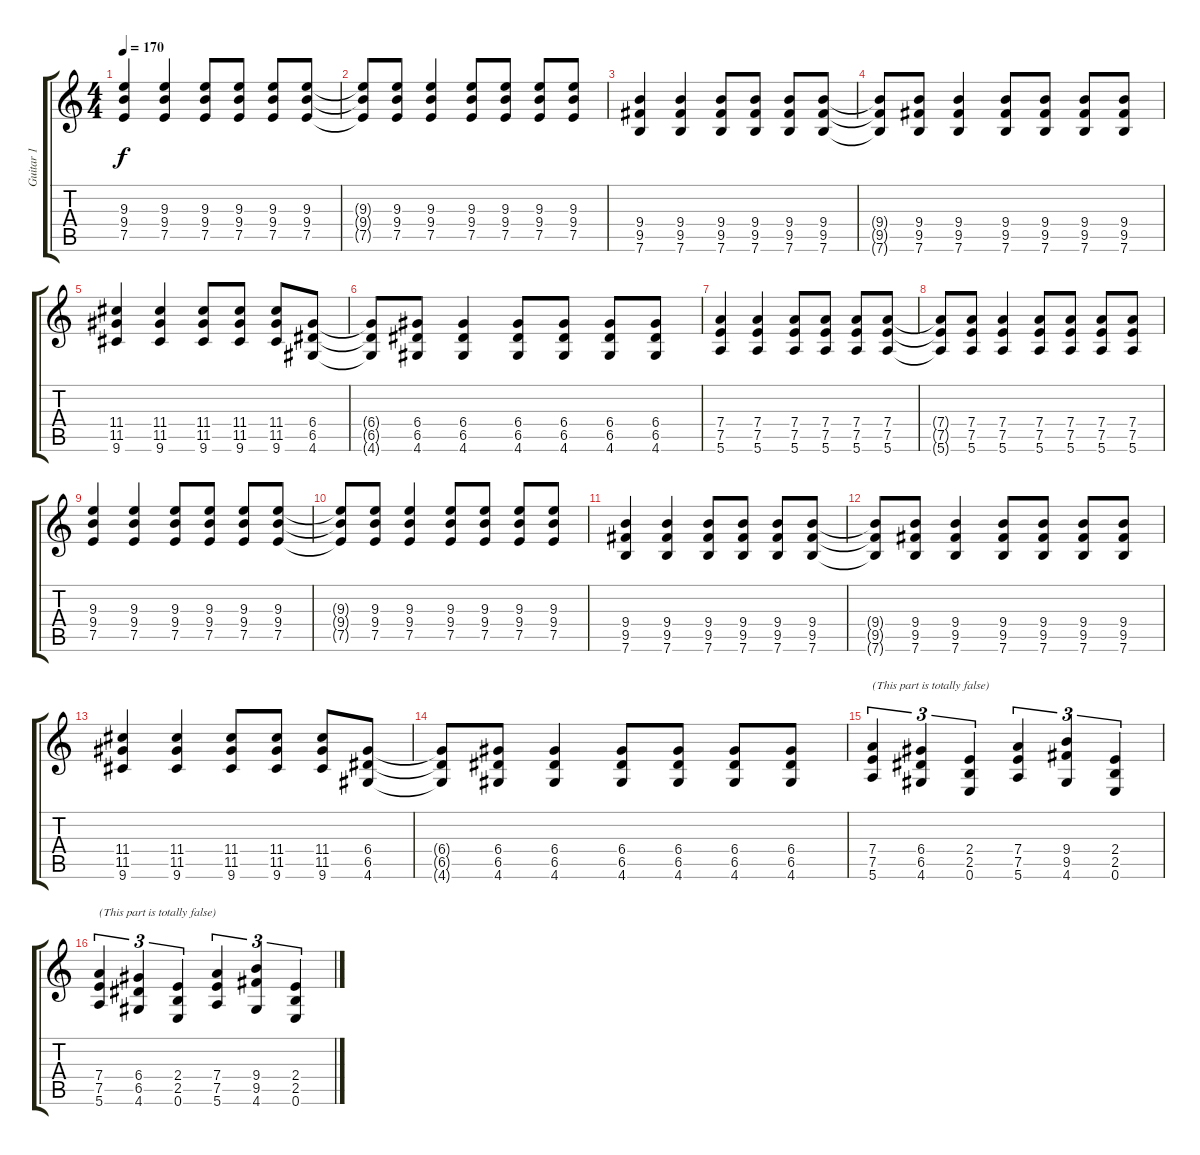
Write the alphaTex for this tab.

\track ("Guitar 1" "Guitar 1") {instrument overdrivenguitar}
\staff {score tabs}
\tuning (E4 B3 G3 D3 A2 E2) {hide}
\ts (4 4)
\tempo 170
\clef g2
\ks c
(9.3 9.4 7.5).4{dy f} (9.3 9.4 7.5).4 (9.3 9.4 7.5).8 (9.3 9.4 7.5).8 (9.3 9.4 7.5).8 (9.3 9.4 7.5).8 |
(9.3{t} 9.4{t} 7.5{t}).8 (9.3 9.4 7.5).8 (9.3 9.4 7.5).4 (9.3 9.4 7.5).8 (9.3 9.4 7.5).8 (9.3 9.4 7.5).8 (9.3 9.4 7.5).8 |
(9.4 9.5 7.6).4 (9.4 9.5 7.6).4 (9.4 9.5 7.6).8 (9.4 9.5 7.6).8 (9.4 9.5 7.6).8 (9.4 9.5 7.6).8 |
(9.4{t} 9.5{t} 7.6{t}).8 (9.4 9.5 7.6).8 (9.4 9.5 7.6).4 (9.4 9.5 7.6).8 (9.4 9.5 7.6).8 (9.4 9.5 7.6).8 (9.4 9.5 7.6).8 |
(11.4 11.5 9.6).4 (11.4 11.5 9.6).4 (11.4 11.5 9.6).8 (11.4 11.5 9.6).8 (11.4 11.5 9.6).8 (6.4 6.5 4.6).8 |
(6.4{t} 6.5{t} 4.6{t}).8 (6.4 6.5 4.6).8 (6.4 6.5 4.6).4 (6.4 6.5 4.6).8 (6.4 6.5 4.6).8 (6.4 6.5 4.6).8 (6.4 6.5 4.6).8 |
(7.4 7.5 5.6).4 (7.4 7.5 5.6).4 (7.4 7.5 5.6).8 (7.4 7.5 5.6).8 (7.4 7.5 5.6).8 (7.4 7.5 5.6).8 |
(7.4{t} 7.5{t} 5.6{t}).8 (7.4 7.5 5.6).8 (7.4 7.5 5.6).4 (7.4 7.5 5.6).8 (7.4 7.5 5.6).8 (7.4 7.5 5.6).8 (7.4 7.5 5.6).8 |
(9.3 9.4 7.5).4 (9.3 9.4 7.5).4 (9.3 9.4 7.5).8 (9.3 9.4 7.5).8 (9.3 9.4 7.5).8 (9.3 9.4 7.5).8 |
(9.3{t} 9.4{t} 7.5{t}).8 (9.3 9.4 7.5).8 (9.3 9.4 7.5).4 (9.3 9.4 7.5).8 (9.3 9.4 7.5).8 (9.3 9.4 7.5).8 (9.3 9.4 7.5).8 |
(9.4 9.5 7.6).4 (9.4 9.5 7.6).4 (9.4 9.5 7.6).8 (9.4 9.5 7.6).8 (9.4 9.5 7.6).8 (9.4 9.5 7.6).8 |
(9.4{t} 9.5{t} 7.6{t}).8 (9.4 9.5 7.6).8 (9.4 9.5 7.6).4 (9.4 9.5 7.6).8 (9.4 9.5 7.6).8 (9.4 9.5 7.6).8 (9.4 9.5 7.6).8 |
(11.4 11.5 9.6).4 (11.4 11.5 9.6).4 (11.4 11.5 9.6).8 (11.4 11.5 9.6).8 (11.4 11.5 9.6).8 (6.4 6.5 4.6).8 |
(6.4{t} 6.5{t} 4.6{t}).8 (6.4 6.5 4.6).8 (6.4 6.5 4.6).4 (6.4 6.5 4.6).8 (6.4 6.5 4.6).8 (6.4 6.5 4.6).8 (6.4 6.5 4.6).8 |
(7.4 7.5 5.6).4{tu (3 2) txt "(This part is totally false)"} (6.4 6.5 4.6).4{tu (3 2)} (2.4 2.5 0.6).4{tu (3 2)} (7.4 7.5 5.6).4{tu (3 2)} (9.4 9.5 4.6).4{tu (3 2)} (2.4 2.5 0.6).4{tu (3 2)} |
(7.4 7.5 5.6).4{tu (3 2) txt "(This part is totally false)"} (6.4 6.5 4.6).4{tu (3 2)} (2.4 2.5 0.6).4{tu (3 2)} (7.4 7.5 5.6).4{tu (3 2)} (9.4 9.5 4.6).4{tu (3 2)} (2.4 2.5 0.6).4{tu (3 2)}
